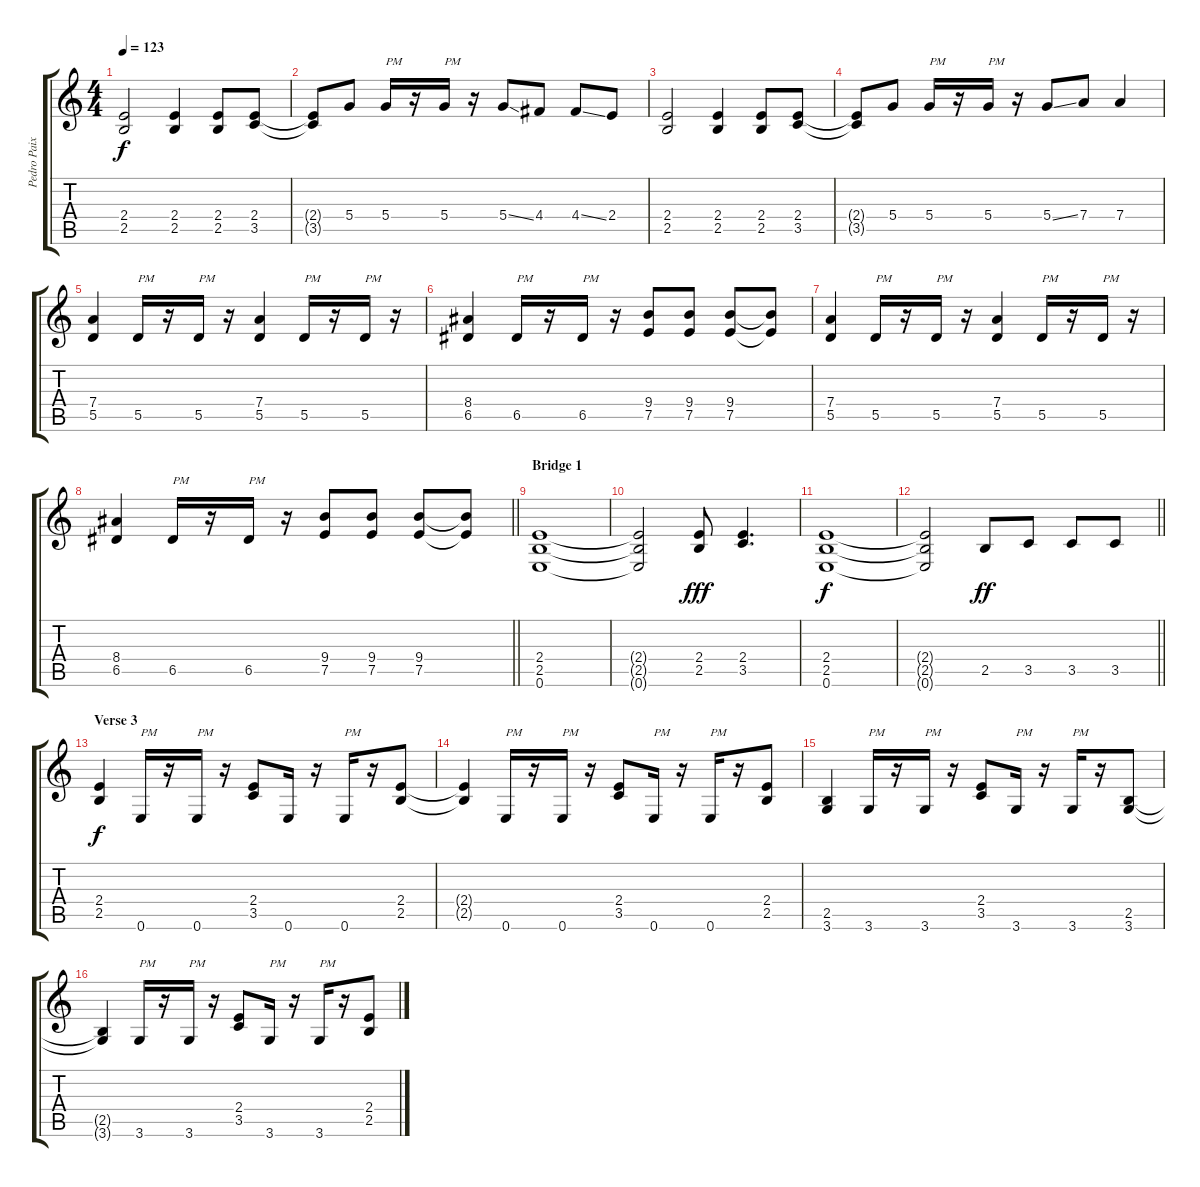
\track ("" "Pedro Paix") {instrument overdrivenguitar}
\staff {score tabs}
\tuning (E4 B3 G3 D3 A2 E2) {hide}
\ts (4 4)
\tempo 123
\clef g2
\ks c
(2.4 2.5).2{dy f} (2.4 2.5).4 (2.4 2.5).8 (2.4 3.5).8 |
(2.4{t} 3.5{t}).8 5.4.8 5.4.16{txt "PM"} r.16 5.4.16{txt "PM"} r.16 5.4{ss}.8 4.4.8 4.4{ss}.8 2.4.8 |
(2.4 2.5).2 (2.4 2.5).4 (2.4 2.5).8 (2.4 3.5).8 |
(2.4{t} 3.5{t}).8 5.4.8 5.4.16{txt "PM"} r.16 5.4.16{txt "PM"} r.16 5.4{ss}.8 7.4.8 7.4.4 |
(7.4 5.5).4 5.5.16{txt "PM"} r.16 5.5.16{txt "PM"} r.16 (7.4 5.5).4 5.5.16{txt "PM"} r.16 5.5.16{txt "PM"} r.16 |
(8.4 6.5).4 6.5.16{txt "PM"} r.16 6.5.16{txt "PM"} r.16 (9.4 7.5).8 (9.4 7.5).8 (9.4 7.5).8 (9.4{t} 7.5{t}).8 |
(7.4 5.5).4 5.5.16{txt "PM"} r.16 5.5.16{txt "PM"} r.16 (7.4 5.5).4 5.5.16{txt "PM"} r.16 5.5.16{txt "PM"} r.16 |
\barLineRight lightlight
(8.4 6.5).4 6.5.16{txt "PM"} r.16 6.5.16{txt "PM"} r.16 (9.4 7.5).8 (9.4 7.5).8 (9.4 7.5).8 (9.4{t} 7.5{t}).8 |
\section ("" "Bridge 1")
(2.4 2.5 0.6).1{balance 8} |
(2.4{t} 2.5{t} 0.6{t}).2 (2.4 2.5).8{dy fff} (2.4 3.5).4{d} |
(2.4 2.5 0.6).1{dy f} |
\barLineRight lightlight
(2.4{t} 2.5{t} 0.6{t}).2 2.5.8{dy ff} 3.5.8 3.5.8 3.5.8 |
\section ("" "Verse 3")
(2.4 2.5).4{dy f volume 10 balance 2} 0.6.16{txt "PM"} r.16 0.6.16{txt "PM"} r.16 (2.4 3.5).8 0.6.16{txt ""} r.16 0.6.16{txt "PM"} r.16 (2.4 2.5).8 |
(2.4{t} 2.5{t}).4 0.6.16{txt "PM"} r.16 0.6.16{txt "PM"} r.16 (2.4 3.5).8 0.6.16{txt "PM"} r.16 0.6.16{txt "PM"} r.16 (2.4 2.5).8 |
(2.5 3.6).4 3.6.16{txt "PM"} r.16 3.6.16{txt "PM"} r.16 (2.4 3.5).8 3.6.16{txt "PM"} r.16 3.6.16{txt "PM"} r.16 (2.5 3.6).8 |
(2.5{t} 3.6{t}).4 3.6.16{txt "PM"} r.16 3.6.16{txt "PM"} r.16 (2.4 3.5).8 3.6.16{txt "PM"} r.16 3.6.16{txt "PM"} r.16 (2.4 2.5).8
